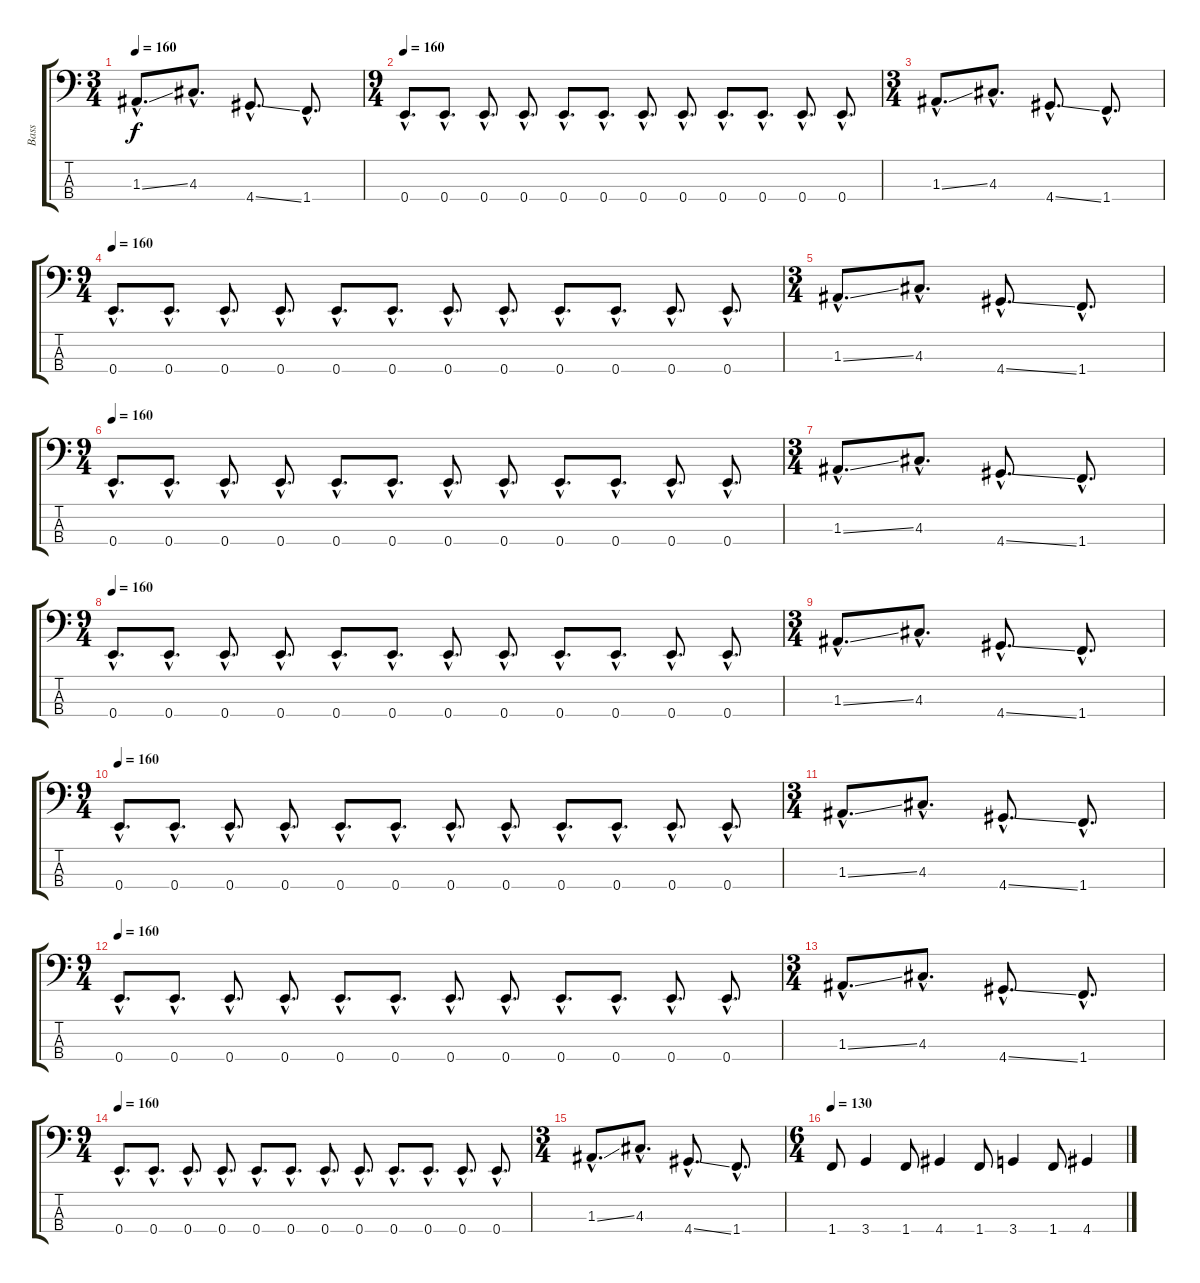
\track ("Bass" "Bass") {instrument electricbassfinger}
\staff {score tabs}
\tuning (G2 D2 A1 E1) {hide}
\ts (3 4)
\tempo 160
\clef f4
\ks c
1.3{ss hac}.8{d dy f} 4.3{hac}.8{d} 4.4{ss hac}.8{d} 1.4{hac}.8{d} |
\ts (9 4)
\tempo 160
0.4{hac}.8{d} 0.4{hac}.8{d} 0.4{hac}.8{d} 0.4{hac}.8{d} 0.4{hac}.8{d} 0.4{hac}.8{d} 0.4{hac}.8{d} 0.4{hac}.8{d} 0.4{hac}.8{d} 0.4{hac}.8{d} 0.4{hac}.8{d} 0.4{hac}.8{d} |
\ts (3 4)
1.3{ss hac}.8{d} 4.3{hac}.8{d} 4.4{ss hac}.8{d} 1.4{hac}.8{d} |
\ts (9 4)
\tempo 160
0.4{hac}.8{d} 0.4{hac}.8{d} 0.4{hac}.8{d} 0.4{hac}.8{d} 0.4{hac}.8{d} 0.4{hac}.8{d} 0.4{hac}.8{d} 0.4{hac}.8{d} 0.4{hac}.8{d} 0.4{hac}.8{d} 0.4{hac}.8{d} 0.4{hac}.8{d} |
\ts (3 4)
1.3{ss hac}.8{d} 4.3{hac}.8{d} 4.4{ss hac}.8{d} 1.4{hac}.8{d} |
\ts (9 4)
\tempo 160
0.4{hac}.8{d} 0.4{hac}.8{d} 0.4{hac}.8{d} 0.4{hac}.8{d} 0.4{hac}.8{d} 0.4{hac}.8{d} 0.4{hac}.8{d} 0.4{hac}.8{d} 0.4{hac}.8{d} 0.4{hac}.8{d} 0.4{hac}.8{d} 0.4{hac}.8{d} |
\ts (3 4)
1.3{ss hac}.8{d} 4.3{hac}.8{d} 4.4{ss hac}.8{d} 1.4{hac}.8{d} |
\ts (9 4)
\tempo 160
0.4{hac}.8{d} 0.4{hac}.8{d} 0.4{hac}.8{d} 0.4{hac}.8{d} 0.4{hac}.8{d} 0.4{hac}.8{d} 0.4{hac}.8{d} 0.4{hac}.8{d} 0.4{hac}.8{d} 0.4{hac}.8{d} 0.4{hac}.8{d} 0.4{hac}.8{d} |
\ts (3 4)
1.3{ss hac}.8{d} 4.3{hac}.8{d} 4.4{ss hac}.8{d} 1.4{hac}.8{d} |
\ts (9 4)
\tempo 160
0.4{hac}.8{d} 0.4{hac}.8{d} 0.4{hac}.8{d} 0.4{hac}.8{d} 0.4{hac}.8{d} 0.4{hac}.8{d} 0.4{hac}.8{d} 0.4{hac}.8{d} 0.4{hac}.8{d} 0.4{hac}.8{d} 0.4{hac}.8{d} 0.4{hac}.8{d} |
\ts (3 4)
1.3{ss hac}.8{d} 4.3{hac}.8{d} 4.4{ss hac}.8{d} 1.4{hac}.8{d} |
\ts (9 4)
\tempo 160
0.4{hac}.8{d} 0.4{hac}.8{d} 0.4{hac}.8{d} 0.4{hac}.8{d} 0.4{hac}.8{d} 0.4{hac}.8{d} 0.4{hac}.8{d} 0.4{hac}.8{d} 0.4{hac}.8{d} 0.4{hac}.8{d} 0.4{hac}.8{d} 0.4{hac}.8{d} |
\ts (3 4)
1.3{ss hac}.8{d} 4.3{hac}.8{d} 4.4{ss hac}.8{d} 1.4{hac}.8{d} |
\ts (9 4)
\tempo 160
0.4{hac}.8{d} 0.4{hac}.8{d} 0.4{hac}.8{d} 0.4{hac}.8{d} 0.4{hac}.8{d} 0.4{hac}.8{d} 0.4{hac}.8{d} 0.4{hac}.8{d} 0.4{hac}.8{d} 0.4{hac}.8{d} 0.4{hac}.8{d} 0.4{hac}.8{d} |
\ts (3 4)
1.3{ss hac}.8{d} 4.3{hac}.8{d} 4.4{ss hac}.8{d} 1.4{hac}.8{d} |
\ts (6 4)
\tempo 130
1.4.8 3.4.4 1.4.8 4.4.4 1.4.8 3.4.4 1.4.8 4.4.4
